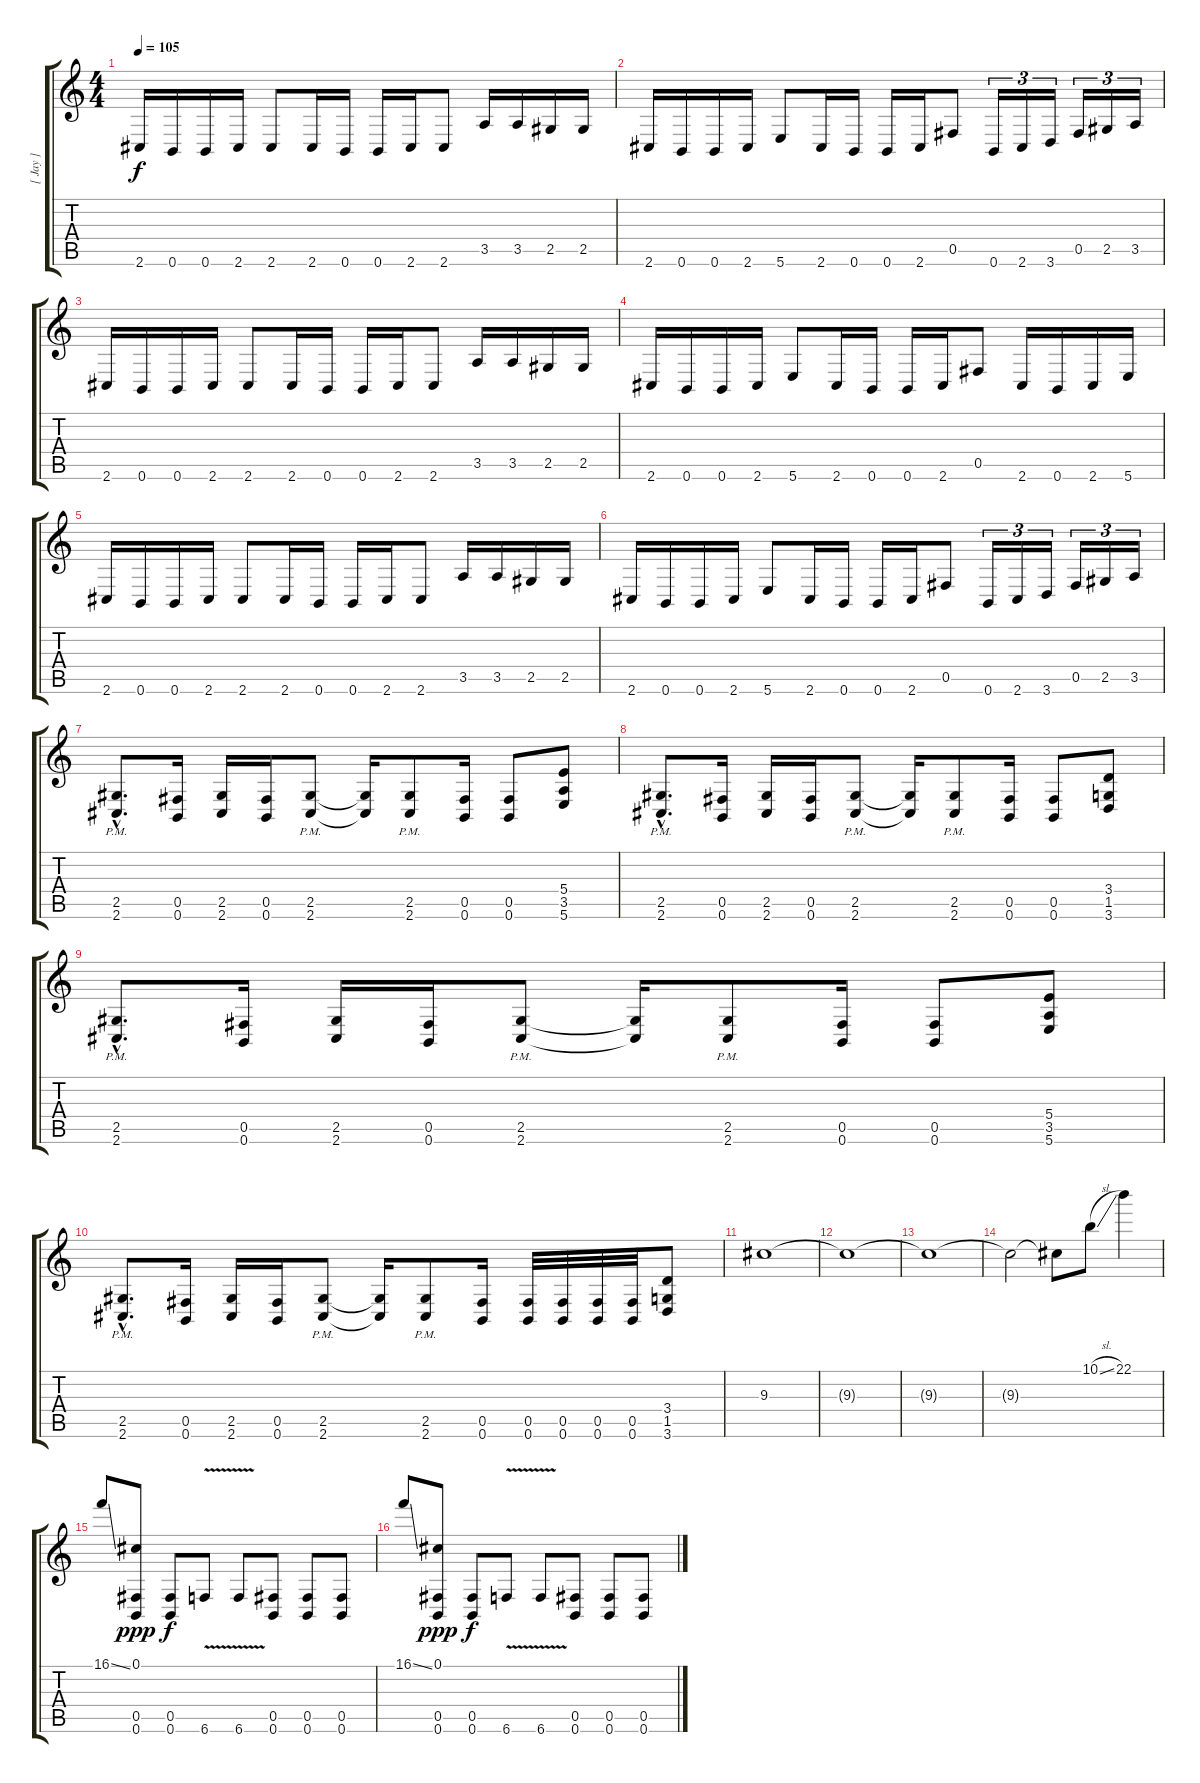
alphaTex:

\track ("[ Jay ]" "[ Jay ]") {instrument distortionguitar}
\staff {score tabs}
\tuning (Db4 Ab3 E3 B2 Gb2 B1) {hide}
\ts (4 4)
\tempo 105
\clef g2
\ks c
2.6.16{dy f} 0.6.16 0.6.16 2.6.16 2.6.8 2.6.16 0.6.16 0.6.16 2.6.16 2.6.8 3.5.16 3.5.16 2.5.16 2.5.16 |
2.6.16 0.6.16 0.6.16 2.6.16 5.6.8 2.6.16 0.6.16 0.6.16 2.6.16 0.5.8 0.6.16{tu (3 2)} 2.6.16{tu (3 2)} 3.6.16{tu (3 2)} 0.5.16{tu (3 2)} 2.5.16{tu (3 2)} 3.5.16{tu (3 2)} |
2.6.16 0.6.16 0.6.16 2.6.16 2.6.8 2.6.16 0.6.16 0.6.16 2.6.16 2.6.8 3.5.16 3.5.16 2.5.16 2.5.16 |
2.6.16 0.6.16 0.6.16 2.6.16 5.6.8 2.6.16 0.6.16 0.6.16 2.6.16 0.5.8 2.6.16 0.6.16 2.6.16 5.6.16 |
2.6.16 0.6.16 0.6.16 2.6.16 2.6.8 2.6.16 0.6.16 0.6.16 2.6.16 2.6.8 3.5.16 3.5.16 2.5.16 2.5.16 |
2.6.16 0.6.16 0.6.16 2.6.16 5.6.8 2.6.16 0.6.16 0.6.16 2.6.16 0.5.8 0.6.16{tu (3 2)} 2.6.16{tu (3 2)} 3.6.16{tu (3 2)} 0.5.16{tu (3 2)} 2.5.16{tu (3 2)} 3.5.16{tu (3 2)} |
(2.5{hac pm} 2.6{hac pm}).8{d} (0.5 0.6).16 (2.5 2.6).16 (0.5 0.6).16 (2.5{pm} 2.6{pm}).8 (2.5{t} 2.6{t}).16 (2.5{pm} 2.6{pm}).8 (0.5 0.6).16 (0.5 0.6).8 (5.4 3.5 5.6).8 |
(2.5{hac pm} 2.6{hac pm}).8{d} (0.5 0.6).16 (2.5 2.6).16 (0.5 0.6).16 (2.5{pm} 2.6{pm}).8 (2.5{t} 2.6{t}).16 (2.5{pm} 2.6{pm}).8 (0.5 0.6).16 (0.5 0.6).8 (3.4 1.5 3.6).8 |
(2.5{hac pm} 2.6{hac pm}).8{d} (0.5 0.6).16 (2.5 2.6).16 (0.5 0.6).16 (2.5{pm} 2.6{pm}).8 (2.5{t} 2.6{t}).16 (2.5{pm} 2.6{pm}).8 (0.5 0.6).16 (0.5 0.6).8 (5.4 3.5 5.6).8 |
(2.5{hac pm} 2.6{hac pm}).8{d} (0.5 0.6).16 (2.5 2.6).16 (0.5 0.6).16 (2.5{pm} 2.6{pm}).8 (2.5{t} 2.6{t}).16 (2.5{pm} 2.6{pm}).8 (0.5 0.6).16 (0.5 0.6).32 (0.5 0.6).32 (0.5 0.6).32 (0.5 0.6).32 (3.4 1.5 3.6).8 |
9.3.1 |
9.3{t}.1 |
9.3{t}.1 |
9.3{t}.2 9.3{t}.8 10.1{sl}.8 22.1.4 |
16.1{ss}.8 (0.1 0.5 0.6).8{dy ppp} (0.5 0.6).8{dy f} 6.6{v}.8 6.6{v}.8 (0.5 0.6).8 (0.5 0.6).8 (0.5 0.6).8 |
16.1{ss}.8 (0.1 0.5 0.6).8{dy ppp} (0.5 0.6).8{dy f} 6.6{v}.8 6.6{v}.8 (0.5 0.6).8 (0.5 0.6).8 (0.5 0.6).8
